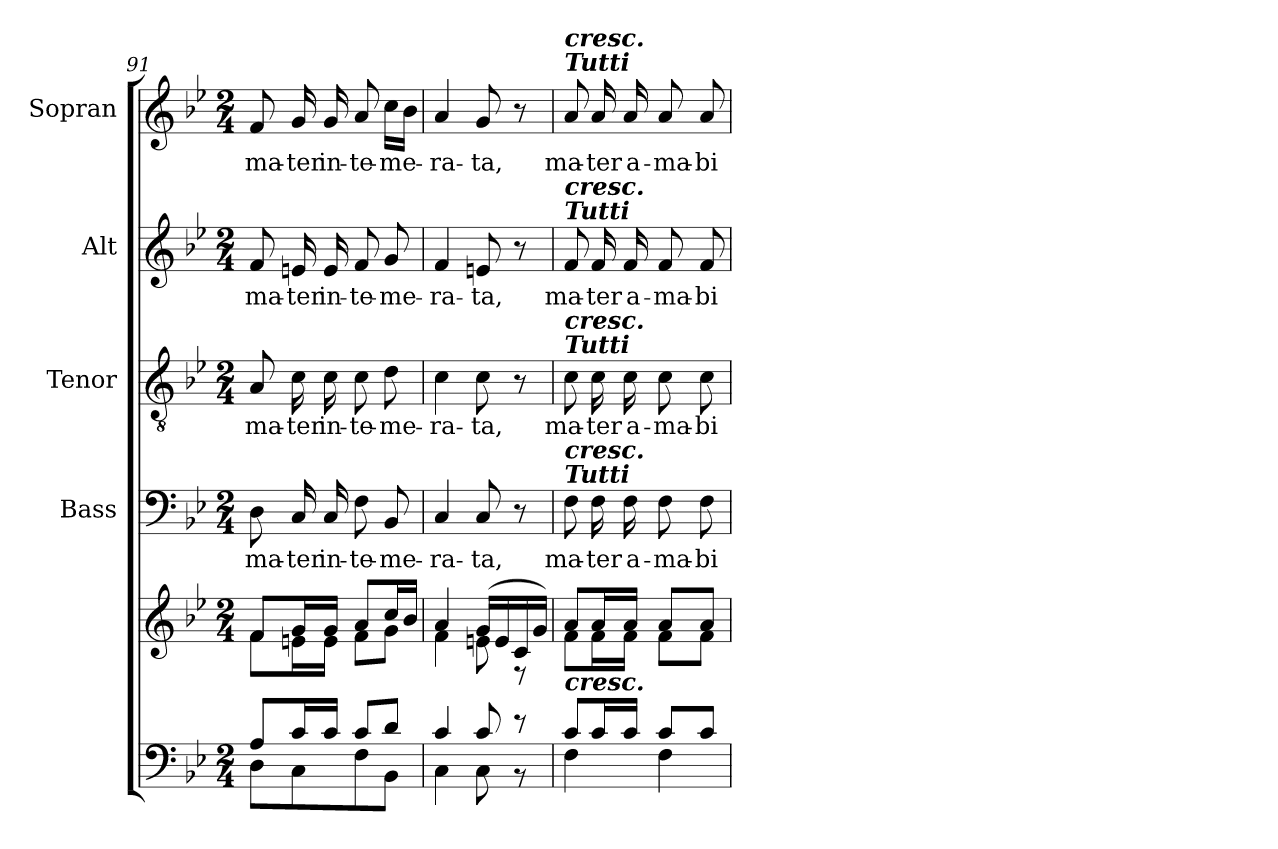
**kern	**kern	**kern	**text	**kern	**text	**kern	**text	**kern	**text
*part5	*part5	*part4	*part4	*part3	*part3	*part2	*part2	*part1	*part1
*staff6	*staff5	*staff4	*staff4	*staff3	*staff3	*staff2	*staff2	*staff1	*staff1
*	*	*I"Bass	*	*I"Tenor	*	*I"Alt	*	*I"Sopran	*
*	*	*I'B.	*	*I'T.	*	*I'A.	*	*I'S.	*
*clefF4	*clefG2	*clefF4	*	*clefGv2	*	*clefG2	*	*clefG2	*
*k[b-e-]	*k[b-e-]	*k[b-e-]	*	*k[b-e-]	*	*k[b-e-]	*	*k[b-e-]	*
*B-:	*B-:	*B-:	*	*B-:	*	*B-:	*	*B-:	*
*M2/4	*M2/4	*M2/4	*	*M2/4	*	*M2/4	*	*M2/4	*
=91	=91	=91	=91	=91	=91	=91	=91	=91	=91
*^	*^	*	*	*	*	*	*	*	*
!	!	!	!	!	!LO:LY:b	!	!LO:LY:b	!	!LO:LY:b	!	!LO:LY:b
8A/L	8D\L	8f/L	8f\L	8D\	ma-	8A/	ma-	8f/	ma-	8f/	ma-
!	!	!	!	!	!LO:LY:b	!	!LO:LY:b	!	!LO:LY:b	!	!LO:LY:b
16c/L	8C\	16g/L	16en\L	16C/	-ter	16c\	-ter	16en/	-ter	16g/	-ter
!	!	!	!	!	!LO:LY:b	!	!LO:LY:b	!	!LO:LY:b	!	!LO:LY:b
16c/JJ	.	16g/JJ	16e\JJ	16C/	in-	16c\	in-	16e/	in-	16g/	in-
!	!	!	!	!	!LO:LY:b	!	!LO:LY:b	!	!LO:LY:b	!	!LO:LY:b
8c/L	8F\	8a/L	8f\L	8F\	-te-	8c\	-te-	8f/	-te-	8a/	-te-
!	!	!	!	!	!LO:LY:b	!	!LO:LY:b	!	!LO:LY:b	!	!LO:LY:b
8d/J	8BB-\J	16cc/L	8g\J	8BB-/	-me-	8d\	-me-	8g/	-me-	16cc\LL	-me-
.	.	16b-/JJ	.	.	.	.	.	.	.	16b-\JJ	.
!!LO:PB:g=z
=92	=92	=92	=92	=92	=92	=92	=92	=92	=92	=92	=92
!	!	!	!	!	!LO:LY:b	!	!LO:LY:b	!	!LO:LY:b	!	!LO:LY:b
4c/	4C\	4a/	4f\	4C/	-ra-	4c\	-ra-	4f/	-ra-	4a/	-ra-
!	!	!	!	!	!LO:LY:b	!	!LO:LY:b	!	!LO:LY:b	!	!LO:LY:b
8c/	8C\	(>16g/LL	8en\	8C/	-ta,	8c\	-ta,	8en/	-ta,	8g/	-ta,
.	.	16e/	.	.	.	.	.	.	.	.	.
8r	8r	16c/	8rF	8r	.	8r	.	8r	.	8r	.
.	.	16g/JJ)	.	.	.	.	.	.	.	.	.
=93	=93	=93	=93	=93	=93	=93	=93	=93	=93	=93	=93
!	!	!	!	!	!	!	!	!	!	!LO:TX:a:Bi:t=Tutti	!
!	!	!	!	!	!	!	!	!	!	!LO:TX:a:Bi:t=cresc.	!
!	!	!	!	!	!	!	!	!LO:TX:a:Bi:t=Tutti	!	!	!
!	!	!	!	!	!	!	!	!LO:TX:a:Bi:t=cresc.	!	!	!
!	!	!	!	!	!	!LO:TX:a:Bi:t=Tutti	!	!	!	!	!
!	!	!	!	!	!	!LO:TX:a:Bi:t=cresc.	!	!	!	!	!
!	!	!	!	!LO:TX:a:Bi:t=Tutti	!	!	!	!	!	!	!
!	!	!	!	!LO:TX:a:Bi:t=cresc.	!	!	!	!	!	!	!
!	!	!LO:TX:b:Bi:t=cresc.	!	!	!	!	!	!	!	!	!
!	!	!	!	!	!LO:LY:b	!	!LO:LY:b	!	!LO:LY:b	!	!LO:LY:b
8c/L	4F\	8a/L	8f\L	8F\	ma-	8c\	ma-	8f/	ma-	8a/	ma-
!	!	!	!	!	!LO:LY:b	!	!LO:LY:b	!	!LO:LY:b	!	!LO:LY:b
16c/L	.	16a/L	16f\L	16F\	-ter	16c\	-ter	16f/	-ter	16a/	-ter
!	!	!	!	!	!LO:LY:b	!	!LO:LY:b	!	!LO:LY:b	!	!LO:LY:b
16c/JJ	.	16a/JJ	16f\JJ	16F\	a-	16c\	a-	16f/	a-	16a/	a-
!	!	!	!	!	!LO:LY:b	!	!LO:LY:b	!	!LO:LY:b	!	!LO:LY:b
8c/L	4F\	8a/L	8f\L	8F\	-ma-	8c\	-ma-	8f/	-ma-	8a/	-ma-
!	!	!	!	!	!LO:LY:b	!	!LO:LY:b	!	!LO:LY:b	!	!LO:LY:b
8c/J	.	8a/J	8f\J	8F\	-bi-	8c\	-bi-	8f/	-bi-	8a/	-bi-
*v	*v	*	*	*	*	*	*	*	*	*	*
*	*v	*v	*	*	*	*	*	*	*	*
=	=	=	=	=	=	=	=	=	=
*-	*-	*-	*-	*-	*-	*-	*-	*-	*-
